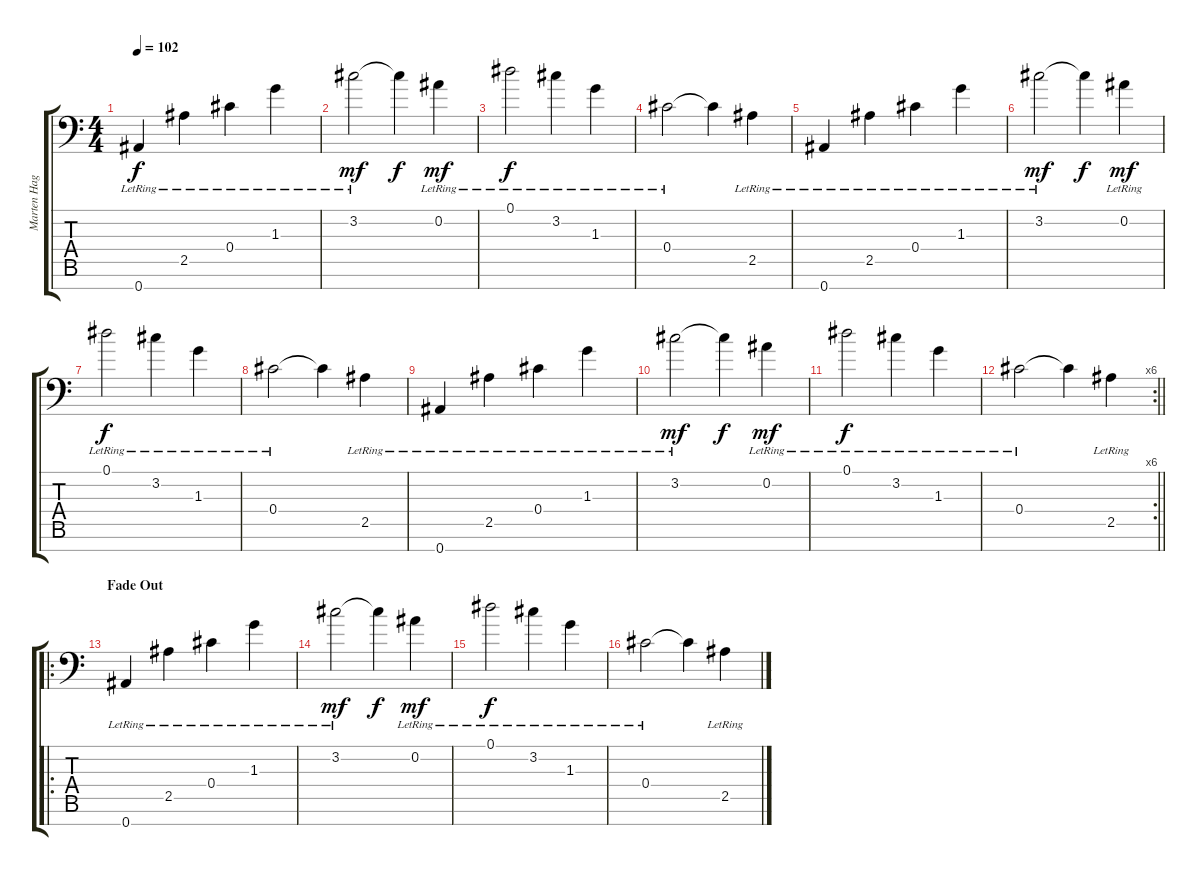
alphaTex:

\track ("Marten Hagstrom (Guitar)" "Marten Hag") {instrument electricguitarmuted}
\staff {score tabs}
\tuning (Eb4 Bb3 Gb3 Db3 Ab2 Eb2 Bb1) {hide}
\ts (4 4)
\tempo 102
\clef f4
\ks c
0.7{lr}.4{dy f} 2.5{lr}.4 0.4{lr}.4 1.3{lr}.4 |
3.2{lr}.2{dy mf} 3.2{t}.4{dy f} 0.2{lr}.4{dy mf} |
0.1{lr}.2{dy f} 3.2{lr}.4 1.3{lr}.4 |
0.4{lr}.2 0.4{t}.4 2.5{lr}.4 |
0.7{lr}.4 2.5{lr}.4 0.4{lr}.4 1.3{lr}.4 |
3.2{lr}.2{dy mf} 3.2{t}.4{dy f} 0.2{lr}.4{dy mf} |
0.1{lr}.2{dy f} 3.2{lr}.4 1.3{lr}.4 |
0.4{lr}.2 0.4{t}.4 2.5{lr}.4 |
0.7{lr}.4 2.5{lr}.4 0.4{lr}.4 1.3{lr}.4 |
3.2{lr}.2{dy mf} 3.2{t}.4{dy f} 0.2{lr}.4{dy mf} |
0.1{lr}.2{dy f} 3.2{lr}.4 1.3{lr}.4 |
\rc 6
\barLineRight lightlight
0.4{lr}.2 0.4{t}.4 2.5{lr}.4 |
\ro
\section ("" "Fade Out")
0.7{lr}.4{volume 8} 2.5{lr}.4 0.4{lr}.4 1.3{lr}.4 |
3.2{lr}.2{dy mf} 3.2{t}.4{dy f} 0.2{lr}.4{dy mf} |
0.1{lr}.2{dy f} 3.2{lr}.4 1.3{lr}.4 |
0.4{lr}.2 0.4{t}.4 2.5{lr}.4
